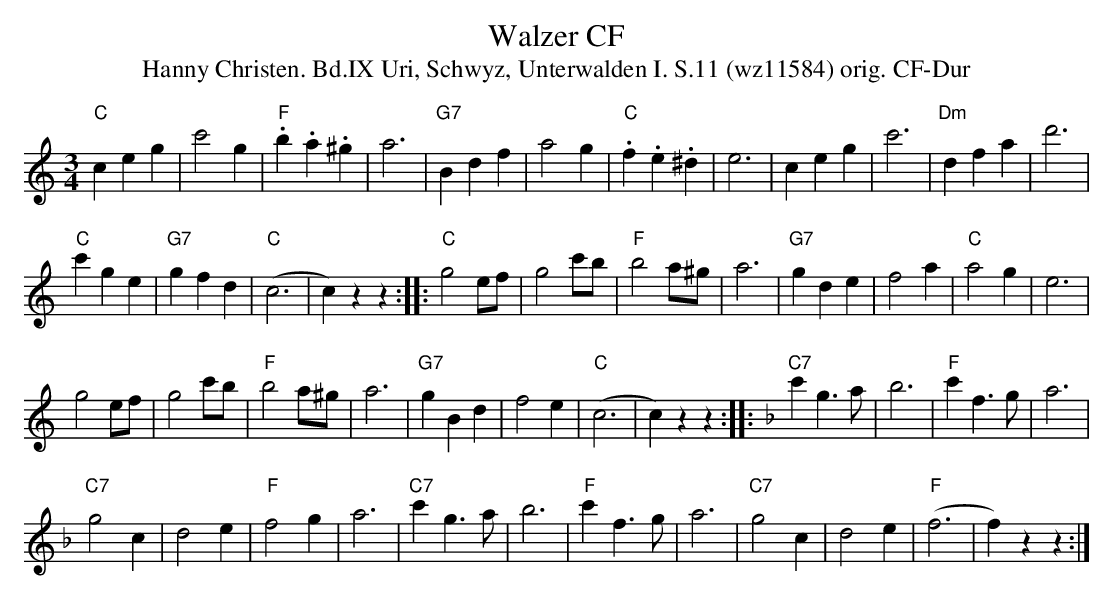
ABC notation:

X:1
T: Walzer CF
T:Hanny Christen. Bd.IX Uri, Schwyz, Unterwalden I. S.11 (wz11584) orig. CF-Dur
M:3/4
L:1/4
K:C
"C"ceg | c'2g | "F".b.a.^g | a3 | "G7"Bdf | a2g | "C".f.e.^d | e3 | ceg | c'3 | "Dm"dfa | d'3 |
"C"c'ge | "G7"gfd | "C"(c3 | c) zz :: "C"g2 e/f/ | g2 c'/b/ | "F"b2 a/^g/ | a3 | "G7"gde | f2a | "C"a2g | e3 |
g2 e/f/ | g2 c'/b/ | "F"b2 a/^g/ | a3 | "G7"gBd | f2e | "C"(c3 | c)zz :: [K:F] "C7"c'g>a | b3 | "F"c'f>g | a3 |
"C7"g2c | d2e | "F"f2g | a3 | "C7"c'g>a | b3 | "F"c'f>g | a3 | "C7"g2c | d2e | "F"(f3 | f)zz :|
